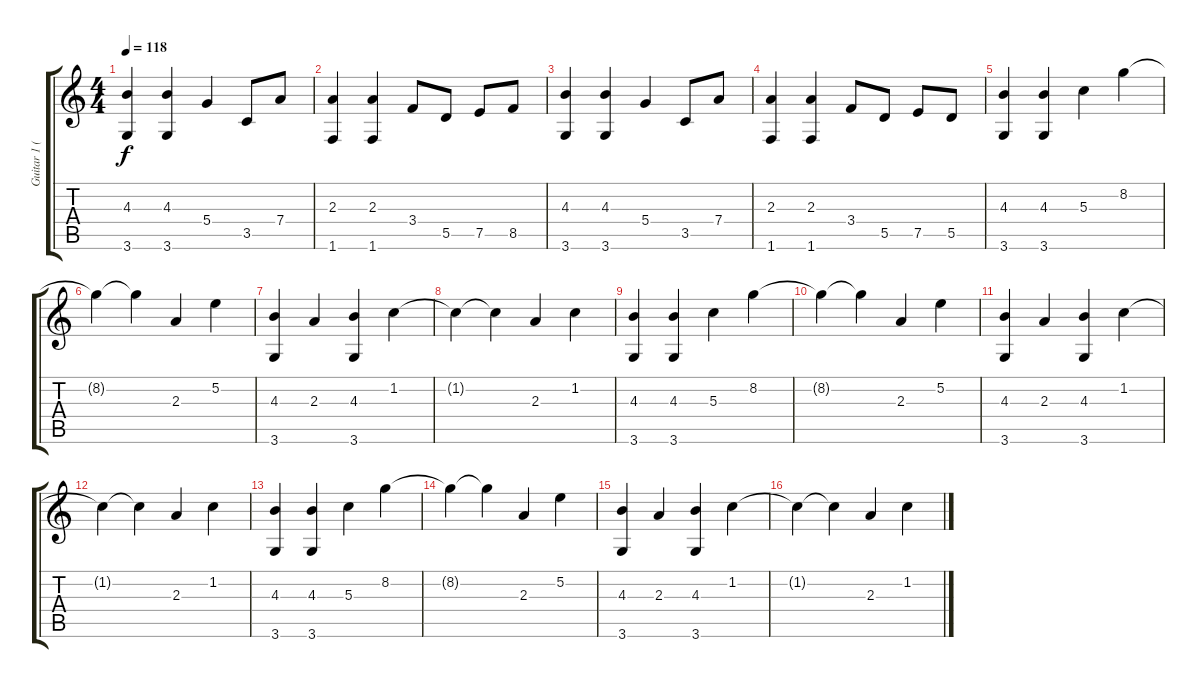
\track ("Guitar 1 ( Acoustic )" "Guitar 1 (") {instrument acousticguitarsteel}
\staff {score tabs}
\tuning (E4 B3 G3 D3 A2 E2) {hide}
\ts (4 4)
\tempo 118
\clef g2
\ks c
(4.3 3.6).4{dy f} (4.3 3.6).4 5.4.4 3.5.8 7.4.8 |
(2.3 1.6).4 (2.3 1.6).4 3.4.8 5.5.8 7.5.8 8.5.8 |
(4.3 3.6).4 (4.3 3.6).4 5.4.4 3.5.8 7.4.8 |
(2.3 1.6).4 (2.3 1.6).4 3.4.8 5.5.8 7.5.8 5.5.8 |
(4.3 3.6).4 (4.3 3.6).4 5.3.4 8.2.4 |
8.2{t}.4 8.2{t}.4 2.3.4 5.2.4 |
(4.3 3.6).4 2.3.4 (4.3 3.6).4 1.2.4 |
1.2{t}.4 1.2{t}.4 2.3.4 1.2.4 |
(4.3 3.6).4 (4.3 3.6).4 5.3.4 8.2.4 |
8.2{t}.4 8.2{t}.4 2.3.4 5.2.4 |
(4.3 3.6).4 2.3.4 (4.3 3.6).4 1.2.4 |
1.2{t}.4 1.2{t}.4 2.3.4 1.2.4 |
(4.3 3.6).4 (4.3 3.6).4 5.3.4 8.2.4 |
8.2{t}.4 8.2{t}.4 2.3.4 5.2.4 |
(4.3 3.6).4 2.3.4 (4.3 3.6).4 1.2.4 |
1.2{t}.4 1.2{t}.4 2.3.4 1.2.4
